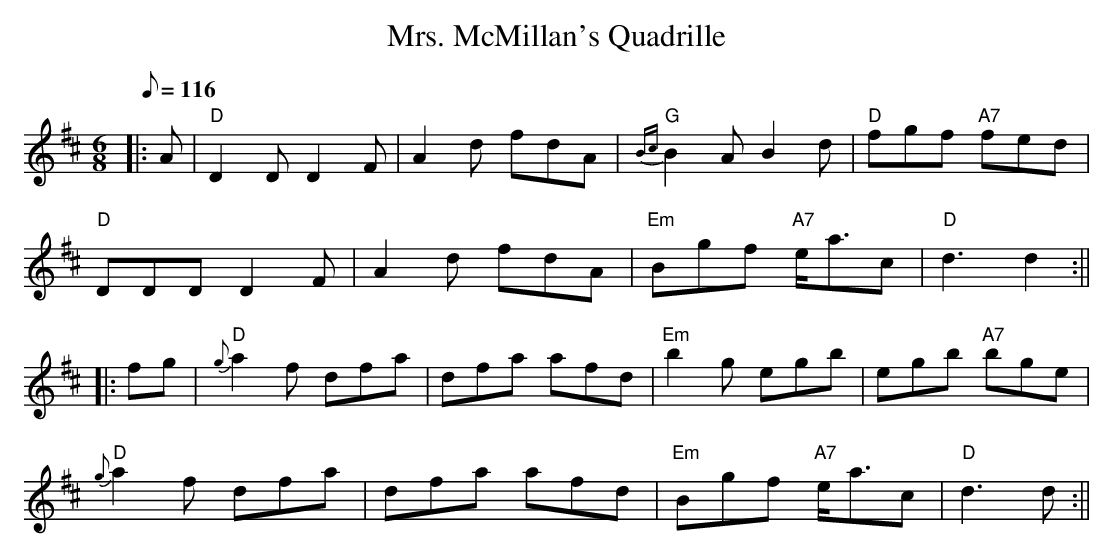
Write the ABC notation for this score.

X:1
T:Mrs. McMillan's Quadrille
M:6/8
L:1/8
Q:116
K:D
|:A| "D" D2 D D2 F | A2 d fdA | "G" {Bc} B2 A B2 d| "D" fgf "A7" fed |!
"D" DDD D2 F| A2 d fdA | "Em" Bgf "A7" e<ac | "D" d3 d2:||!
|:fg| "D" {g}a2 f dfa | dfa afd | "Em" b2 g egb| egb "A7" bge|!
 "D" {g}a2 f dfa | dfa afd| "Em"  Bgf "A7" e<ac| "D" d3 d:||
